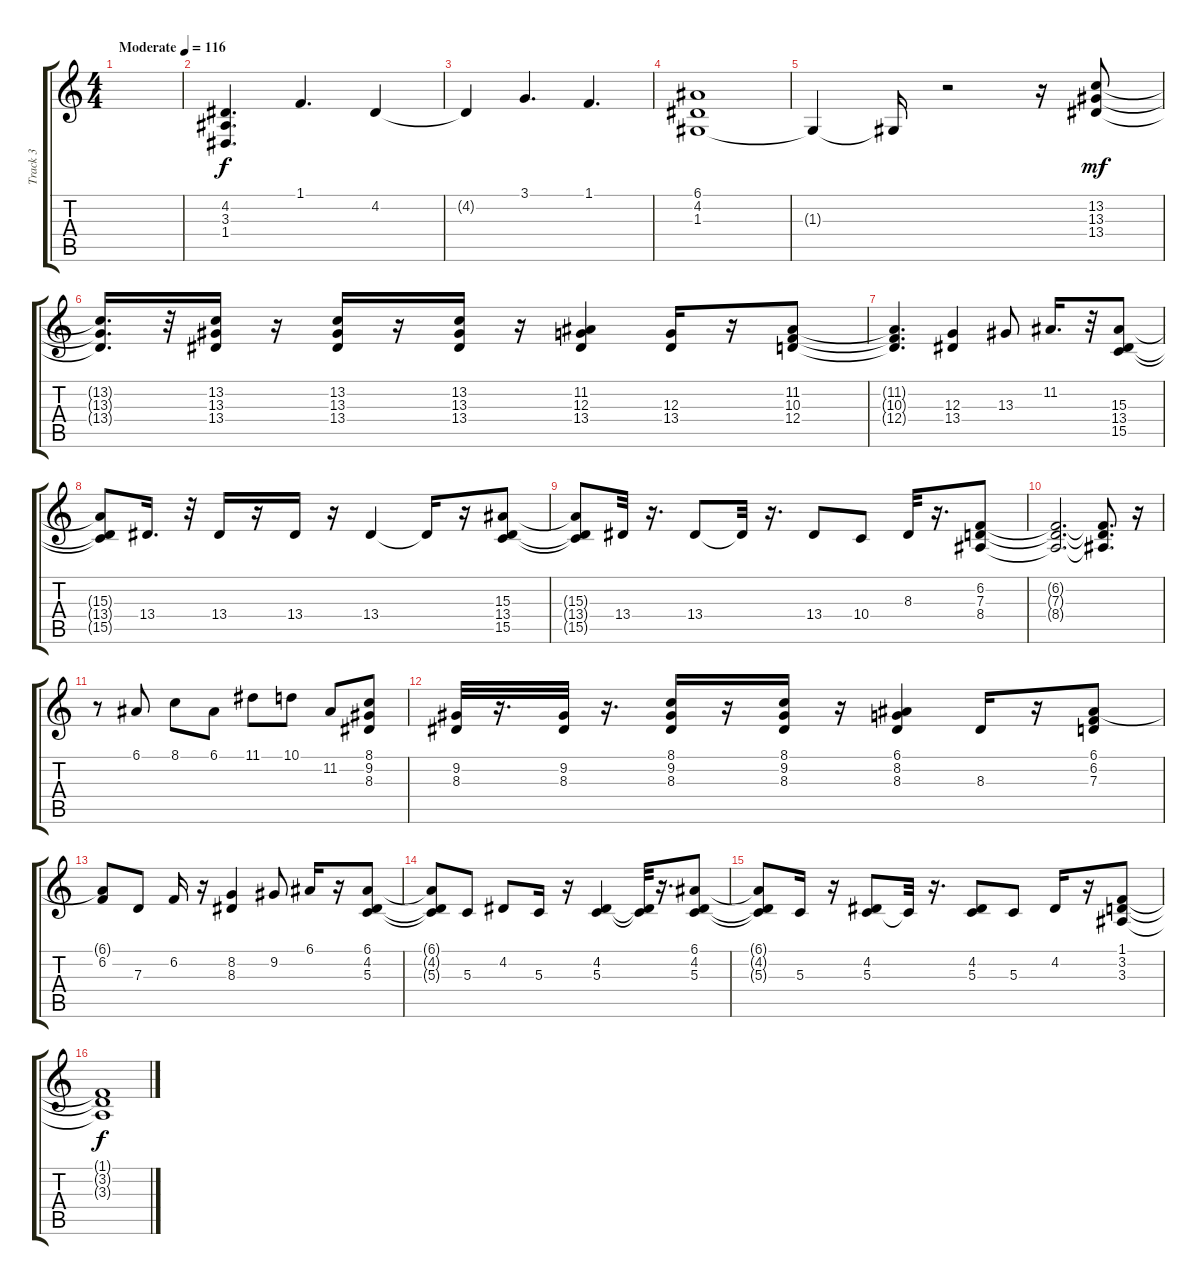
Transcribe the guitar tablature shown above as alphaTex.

\track ("Track 3" "Track 3") {instrument fx1rain}
\staff {score tabs}
\tuning (E4 B3 G3 D3 A2 E2) {hide}
\ts (4 4)
\tempo (116 "Moderate")
\clef g2
\ks c
|
(4.2 3.3 1.4).4{d} 1.1.4{d dy f} 4.2.4 |
4.2{t}.4 3.1.4{d} 1.1.4{d} |
(6.1 4.2 1.3).1 |
1.3{t}.4 1.3{t}.16 r.2 r.16 (13.2 13.3 13.4).8{dy mf} |
(13.2{t} 13.3{t} 13.4{t}).16{d} r.32 (13.2 13.3 13.4).16 r.16 (13.2 13.3 13.4).16 r.16 (13.2 13.3 13.4).16 r.16 (11.2 12.3 13.4).4 (12.3 13.4).16 r.16 (11.2 10.3 12.4).8 |
(11.2{t} 10.3{t} 12.4{t}).4{d} (12.3 13.4).4 13.3.8 11.2.16{d} r.32 (15.3 13.4 15.5).8 |
(15.3{t} 13.4{t} 15.5{t}).8 13.4.16{d} r.32 13.4.16 r.16 13.4.16 r.16 13.4.4 13.4{t}.16 r.16 (15.3 13.4 15.5).8 |
(15.3{t} 13.4{t} 15.5{t}).8 13.4.32 r.16{d} 13.4.8 13.4{t}.32 r.16{d} 13.4.8 10.4.8 8.3.32 r.16{d} (6.2 7.3 8.4).8 |
(6.2{t} 7.3{t} 8.4{t}).2{d} (6.2{t} 7.3{t} 8.4{t}).8{d} r.16 |
r.8 6.1.8 8.1.8 6.1.8 11.1.8 10.1.8 11.2.8 (8.1 9.2 8.3).8 |
(9.2 8.3).32 r.16{d} (9.2 8.3).32 r.16{d} (8.1 9.2 8.3).16 r.16 (8.1 9.2 8.3).16 r.16 (6.1 8.2 8.3).4 8.3.16 r.16 (6.1 6.2 7.3).8 |
(6.1{t} 6.2).8 7.3.8 6.2.16 r.16 (8.2 8.3).4 9.2.8 6.1.16 r.16 (6.1 4.2 5.3).8 |
(6.1{t} 4.2{t} 5.3{t}).8 5.3.8 4.2.8 5.3.16 r.16 (4.2 5.3).4 (4.2{t} 5.3{t}).32 r.16{d} (6.1 4.2 5.3).8 |
(6.1{t} 4.2{t} 5.3{t}).8 5.3.16 r.16 (4.2 5.3).8 5.3{t}.32 r.16{d} (4.2 5.3).8 5.3.8 4.2.16 r.16 (1.1 3.2 3.3).8 |
(1.1{t} 3.2{t} 3.3{t}).1{dy f}
